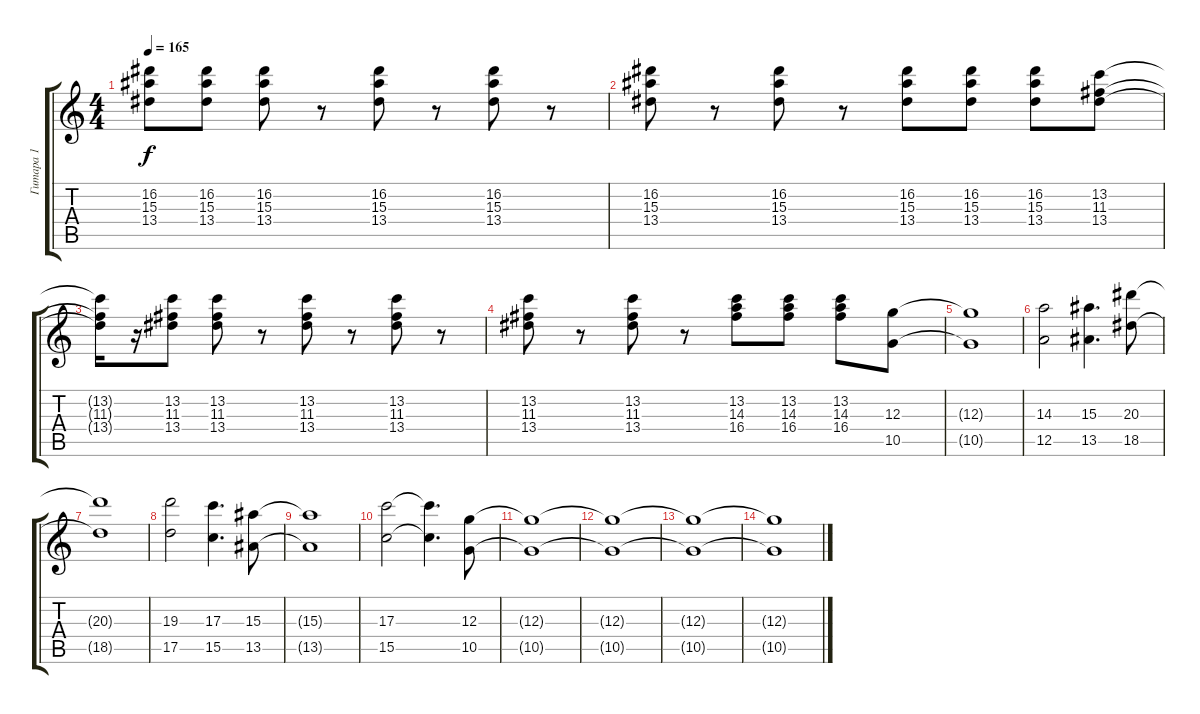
\track ("Гитара 1" "Гитара 1") {instrument distortionguitar}
\staff {score tabs}
\tuning (E4 B3 G3 D3 A2 E2) {hide}
\ts (4 4)
\tempo 165
\clef g2
\ks c
(16.2 15.3 13.4).8{dy f} (16.2 15.3 13.4).8 (16.2 15.3 13.4).8 r.8 (16.2 15.3 13.4).8 r.8 (16.2 15.3 13.4).8 r.8 |
(16.2 15.3 13.4).8 r.8 (16.2 15.3 13.4).8 r.8 (16.2 15.3 13.4).8 (16.2 15.3 13.4).8 (16.2 15.3 13.4).8 (13.2 11.3 13.4).8 |
(13.2{t} 11.3{t} 13.4{t}).16 r.16 (13.2 11.3 13.4).8 (13.2 11.3 13.4).8 r.8 (13.2 11.3 13.4).8 r.8 (13.2 11.3 13.4).8 r.8 |
(13.2 11.3 13.4).8 r.8 (13.2 11.3 13.4).8 r.8 (13.2 14.3 16.4).8 (13.2 14.3 16.4).8 (13.2 14.3 16.4).8 (12.3 10.5).8 |
(12.3{t} 10.5{t}).1 |
(14.3 12.5).2 (15.3 13.5).4{d} (20.3 18.5).8 |
(20.3{t} 18.5{t}).1 |
(19.3 17.5).2 (17.3 15.5).4{d} (15.3 13.5).8 |
(15.3{t} 13.5{t}).1 |
(17.3 15.5).2 (17.3{t} 15.5{t}).4{d} (12.3 10.5).8 |
(12.3{t} 10.5{t}).1 |
(12.3{t} 10.5{t}).1 |
(12.3{t} 10.5{t}).1 |
(12.3{t} 10.5{t}).1
